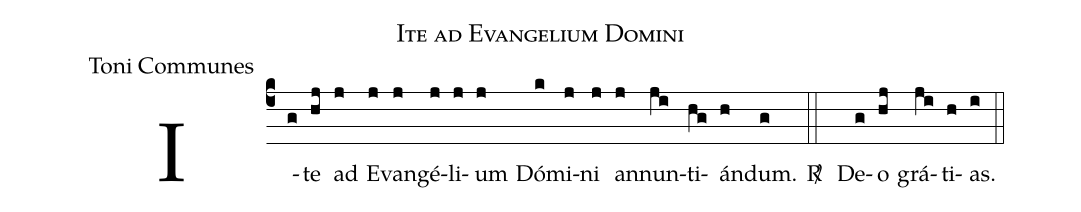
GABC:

name:Ite ad Evangelium Domini;
office-part:Toni Communes;
%%
(c4)I(g)te(hj) ad(j) E(j)van(j)gé(j)li(j)um(j) Dó(k)mi(j)ni(j) an(j)nun(ji)ti(hg)án(h)dum.(g) <sp>R/</sp> (::) De(g)o(hj) grá(ji)ti(h)as.(i) (::)
